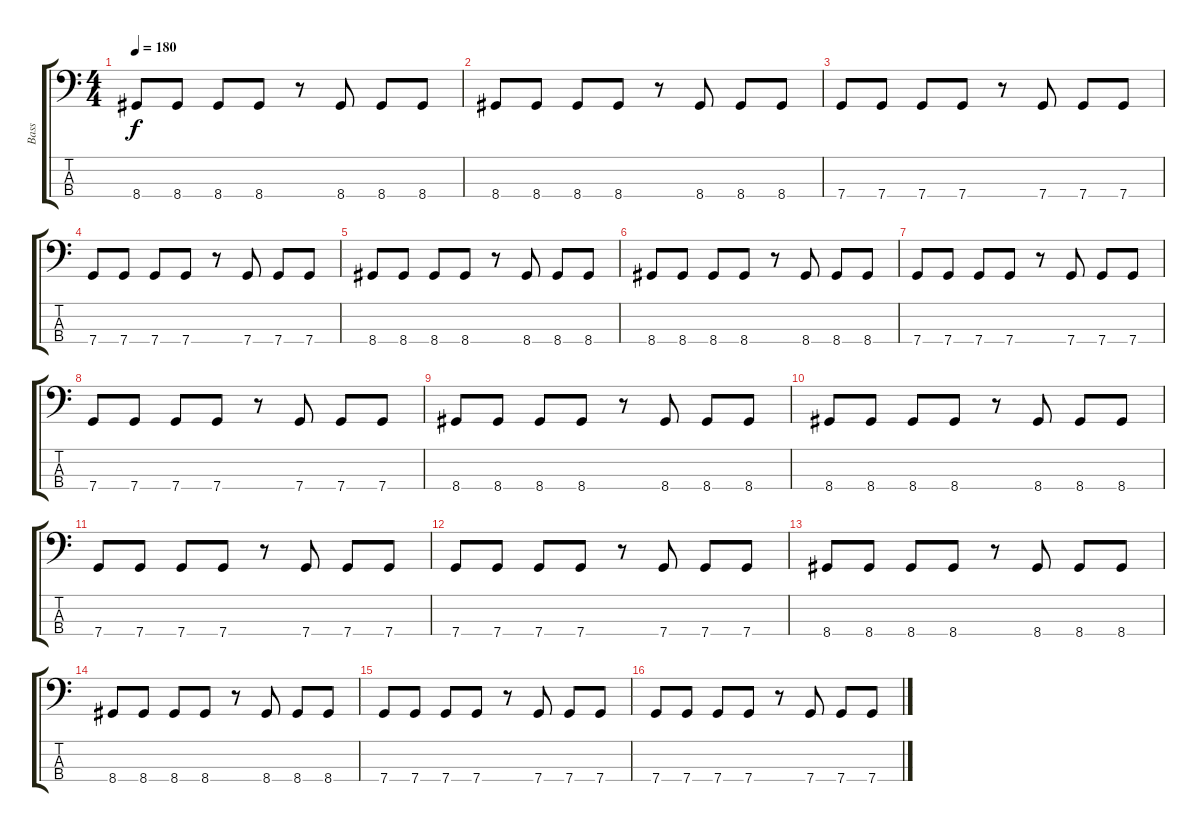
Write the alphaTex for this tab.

\track ("Bass" "Bass") {instrument electricbasspick}
\staff {score tabs}
\tuning (F2 C2 G1 C1) {hide}
\ts (4 4)
\tempo 180
\clef f4
\ks c
8.4.8{dy f instrument electricbasspick} 8.4.8 8.4.8 8.4.8 r.8 8.4.8 8.4.8 8.4.8 |
8.4.8 8.4.8 8.4.8 8.4.8 r.8 8.4.8 8.4.8 8.4.8 |
7.4.8 7.4.8 7.4.8 7.4.8 r.8 7.4.8 7.4.8 7.4.8 |
7.4.8 7.4.8 7.4.8 7.4.8 r.8 7.4.8 7.4.8 7.4.8 |
8.4.8 8.4.8 8.4.8 8.4.8 r.8 8.4.8 8.4.8 8.4.8 |
8.4.8 8.4.8 8.4.8 8.4.8 r.8 8.4.8 8.4.8 8.4.8 |
7.4.8 7.4.8 7.4.8 7.4.8 r.8 7.4.8 7.4.8 7.4.8 |
7.4.8 7.4.8 7.4.8 7.4.8 r.8 7.4.8 7.4.8 7.4.8 |
8.4.8 8.4.8 8.4.8 8.4.8 r.8 8.4.8 8.4.8 8.4.8 |
8.4.8 8.4.8 8.4.8 8.4.8 r.8 8.4.8 8.4.8 8.4.8 |
7.4.8 7.4.8 7.4.8 7.4.8 r.8 7.4.8 7.4.8 7.4.8 |
7.4.8 7.4.8 7.4.8 7.4.8 r.8 7.4.8 7.4.8 7.4.8 |
8.4.8 8.4.8 8.4.8 8.4.8 r.8 8.4.8 8.4.8 8.4.8 |
8.4.8 8.4.8 8.4.8 8.4.8 r.8 8.4.8 8.4.8 8.4.8 |
7.4.8 7.4.8 7.4.8 7.4.8 r.8 7.4.8 7.4.8 7.4.8 |
7.4.8 7.4.8 7.4.8 7.4.8 r.8 7.4.8 7.4.8 7.4.8
